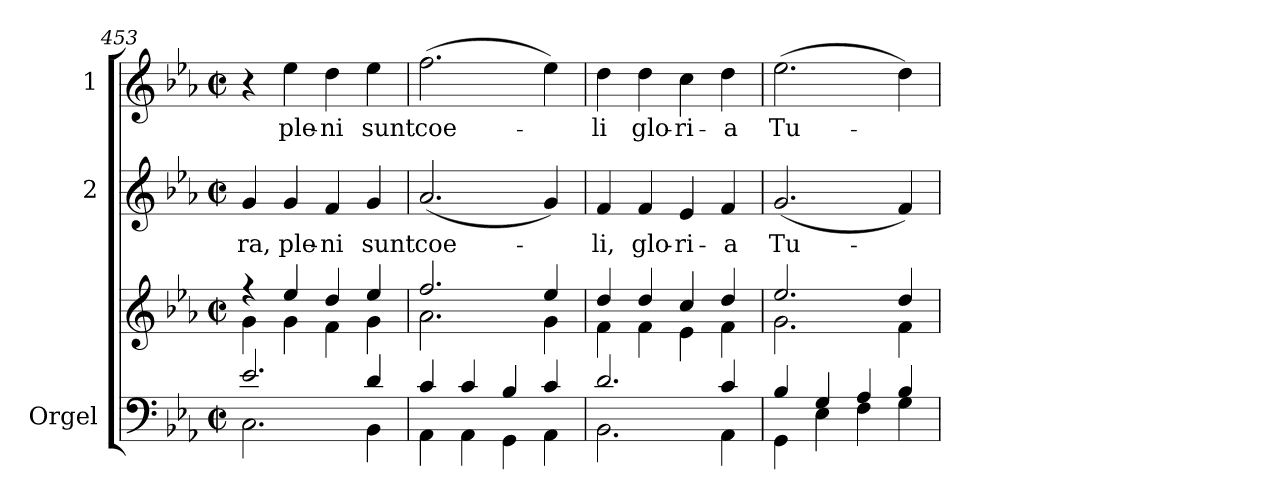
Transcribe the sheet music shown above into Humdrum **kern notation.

**kern	**kern	**kern	**text	**kern	**text
*part3	*part3	*part2	*part2	*part1	*part1
*staff4	*staff3	*staff2	*staff2	*staff1	*staff1
*I"Orgel	*	*I"2	*	*I"1	*
*I'Org.	*	*	*	*	*
!!LO:PB:g=z
*clefF4	*clefG2	*clefG2	*	*clefG2	*
*k[b-e-a-]	*k[b-e-a-]	*k[b-e-a-]	*	*k[b-e-a-]	*
*E-:	*E-:	*E-:	*	*E-:	*
*M2/2	*M2/2	*M2/2	*	*M2/2	*
*met(c|)	*met(c|)	*met(c|)	*	*met(c|)	*
=453	=453	=453	=453	=453	=453
*^	*^	*	*	*	*
!	!	!	!	!	!LO:LY:b	!	!
2.e-/	2.C\	4ree	4g\	4g/	-ra,	4r	.
!	!	!	!	!	!LO:LY:b	!	!LO:LY:b
.	.	4ee-/	4g\	4g/	ple-	4ee-\	ple-
!	!	!	!	!	!LO:LY:b	!	!LO:LY:b
.	.	4dd/	4f\	4f/	-ni	4dd\	-ni
!	!	!	!	!	!LO:LY:b	!	!LO:LY:b
4d/	4BB-\	4ee-/	4g\	4g/	sunt	4ee-\	sunt
=454	=454	=454	=454	=454	=454	=454	=454
!	!	!	!	!	!LO:LY:b	!	!LO:LY:b
4c/	4AA-\	2.ff/	2.a-\	(<2.a-/	coe-	(>2.ff\	coe-
4c/	4AA-\	.	.	.	.	.	.
4B-/	4GG\	.	.	.	.	.	.
4c/	4AA-\	4ee-/	4g\	4g/)	.	4ee-\)	.
=455	=455	=455	=455	=455	=455	=455	=455
!	!	!	!	!	!LO:LY:b	!	!LO:LY:b
2.d/	2.BB-\	4dd/	4f\	4f/	-li,	4dd\	-li
!	!	!	!	!	!LO:LY:b	!	!LO:LY:b
.	.	4dd/	4f\	4f/	glo-	4dd\	glo-
!	!	!	!	!	!LO:LY:b	!	!LO:LY:b
.	.	4cc/	4e-\	4e-/	-ri-	4cc\	-ri-
!	!	!	!	!	!LO:LY:b	!	!LO:LY:b
4c/	4AA-\	4dd/	4f\	4f/	-a	4dd\	-a
=456	=456	=456	=456	=456	=456	=456	=456
!	!	!	!	!	!LO:LY:b	!	!LO:LY:b
4B-/	4GG\	2.ee-/	2.g\	(<2.g/	Tu-	(>2.ee-\	Tu-
4G/	4E-\	.	.	.	.	.	.
4A-/	4F\	.	.	.	.	.	.
4B-/	4G\	4dd/	4f\	4f/)	.	4dd\)	.
*v	*v	*	*	*	*	*	*
*	*v	*v	*	*	*	*
=	=	=	=	=	=
*-	*-	*-	*-	*-	*-
